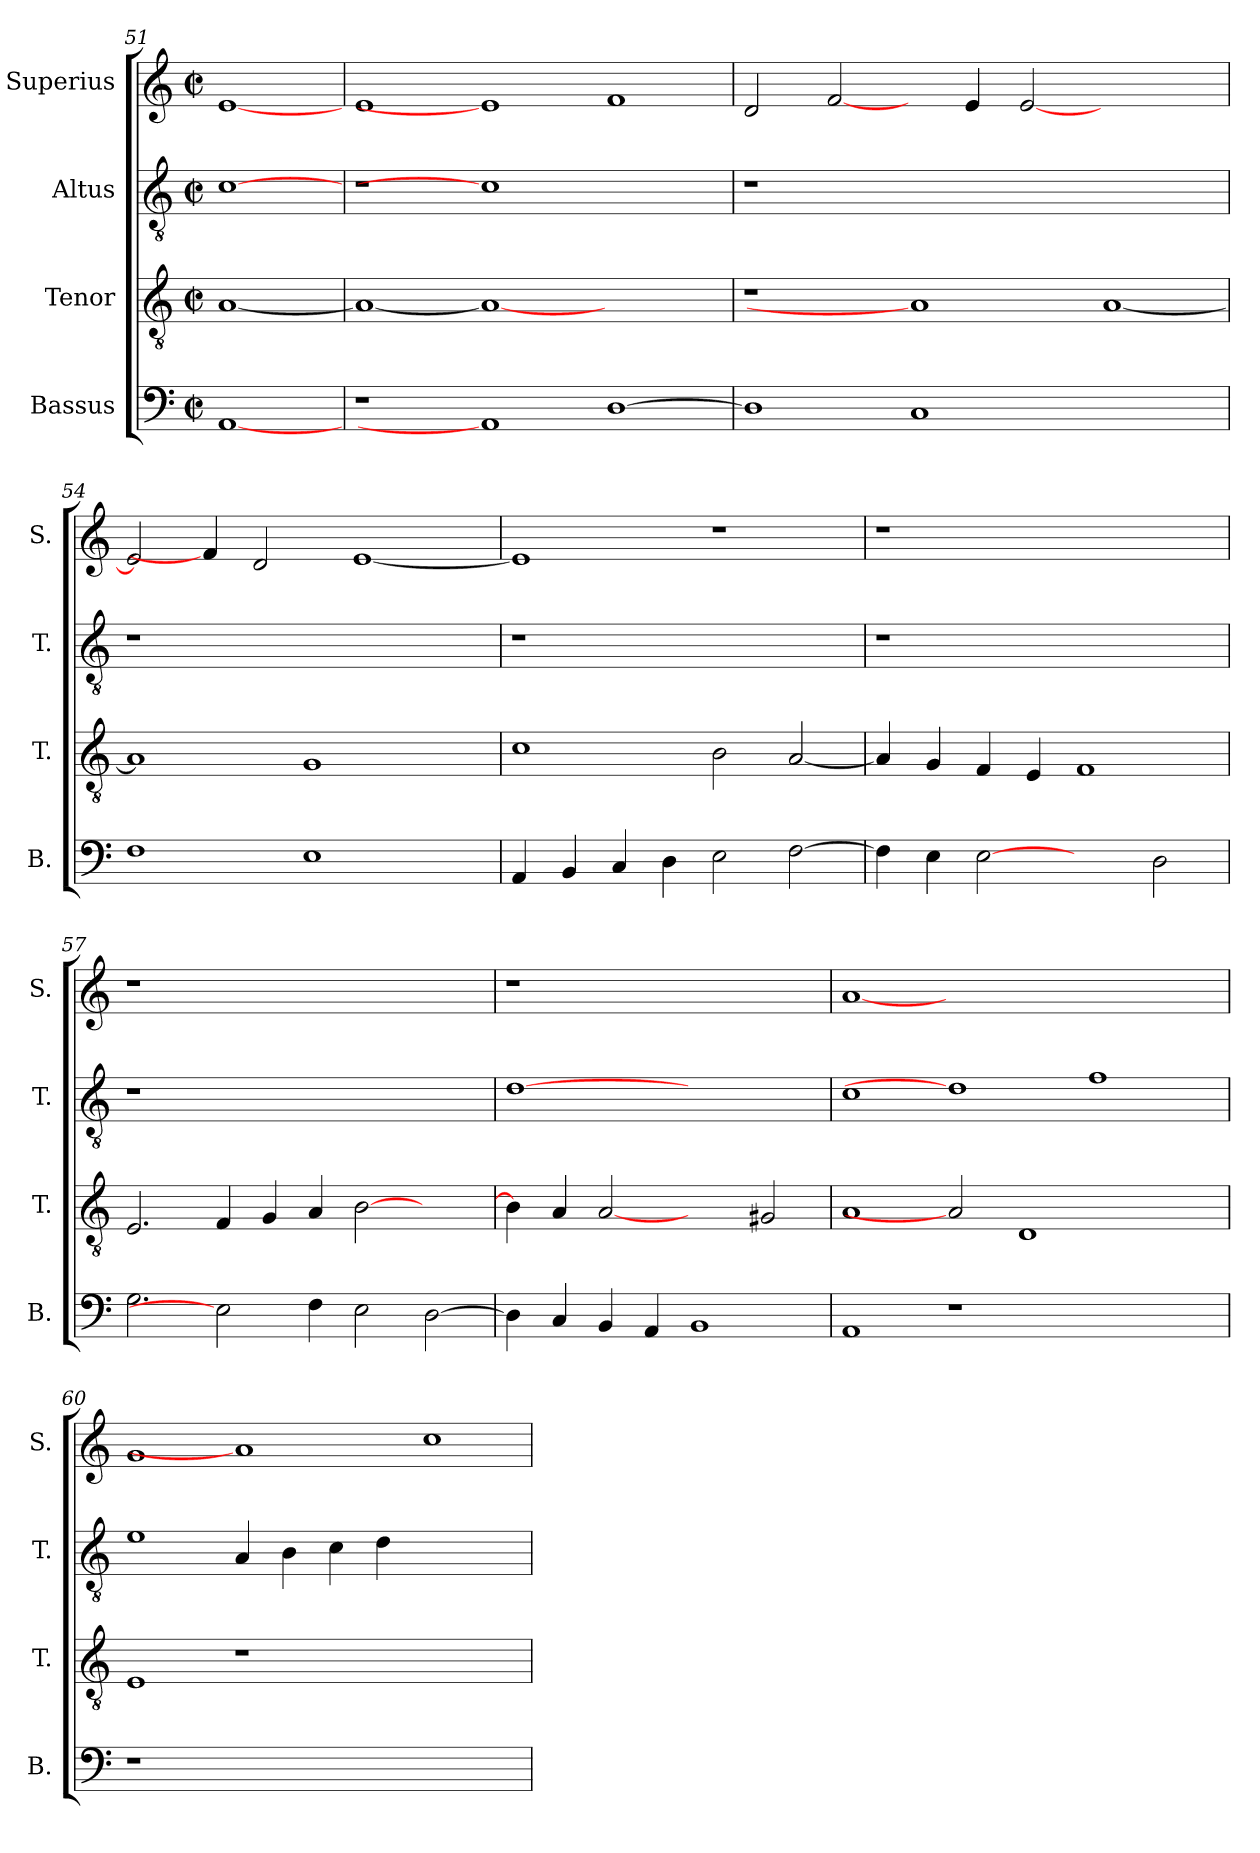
**kern	**kern	**kern	**kern
*part4	*part3	*part2	*part1
*staff4	*staff3	*staff2	*staff1
*I"Bassus	*I"Tenor	*I"Altus	*I"Superius
*I'B.	*I'T.	*I'T.	*I'S.
*clefF4	*clefGv2	*clefGv2	*clefG2
*	*ITrd7c12	*ITrd7c12	*
*k[]	*k[]	*k[]	*k[]
*C:	*C:	*C:	*C:
*M2/2	*M2/2	*M2/2	*M2/2
*met(c|)	*met(c|)	*met(c|)	*met(c|)
=51	=51	=51	=51
[1AAi	[<1AAi	[1Ci	[1ei
=52	=52	=52	=52
!	!	!LO:N:vis=1	!
1r	1AAi_<	1r	1ei
1AAi]	1AAi_	1Ci]	1ei]
[>1Di	1ryy	1ryy	1fi
=53	=53	=53	=53
!	!	!LO:N:vis=1	!
1Di]	1r	1r	2di/
.	.	.	[2fi/
1Ci	1AAi]	0ryy	4ryy
.	.	.	4ei/
.	.	.	[<2ei/
1ryy	[<1AAi	.	1ryy
=54	=54	=54	=54
!	!	!LO:N:vis=1	!
1Fi	1AAi]	1r	2ei/]
.	.	.	4fi/]
.	.	.	2di/
1Ei	1GGi	1ryy	.
.	.	.	[<1ei
4ryy	4ryy	4ryy	.
=55	=55	=55	=55
!	!	!LO:N:vis=1	!
4AAi/	1Ci	1r	1ei]
4BBi/	.	.	.
4Ci/	.	.	.
4Di\	.	.	.
2Ei\	2BBi\	1ryy	1r
[>2Fi\	[<2AAi/	.	.
!!LO:PB:g=z
=56	=56	=56	=56
!	!	!LO:N:vis=1	!LO:N:vis=1
4Fi\]	4AAi/]	1r	1r
4Ei\	4GGi/	.	.
[2Ei	4FFi/	.	.
.	4EEi/	.	.
2ryy	1FFi	1ryy	1ryy
2Di\	.	.	.
=57	=57	=57	=57
!	!	!LO:N:vis=1	!LO:N:vis=1
2.Gi\	2.EEi/	1r	1r
2Ei]	4FFi/	.	.
.	4GGi/	1.ryy	1.ryy
4Fi\	4AAi/	.	.
2Ei\	[>2BBi\	.	.
[>2Di\	2ryy	.	.
=58	=58	=58	=58
!	!	!	!LO:N:vis=1
4Di\]	4BBi\]	[1Di	1r
4Ci/	4AAi/	.	.
4BBi/	[2AAi	.	.
4AAi/	.	.	.
1BBi	2ryy	1ryy	1ryy
.	2GG#Xi/	.	.
=59	=59	=59	=59
1AAi	1AAi	1Ci	[1ai
1r	2AAi]	1Di]	0ryy
.	1DDi	.	.
1ryy	.	1Fi	.
.	2ryy	.	.
=60	=60	=60	=60
!LO:N:vis=1	!	!	!
1r	1EEi	1Ei	1gi
0ryy	1r	4AAi/	1ai]
.	.	4BBi\	.
.	.	4Ci\	.
.	.	4Di\	.
.	1ryy	1ryy	1cci
=	=	=	=
*-	*-	*-	*-
